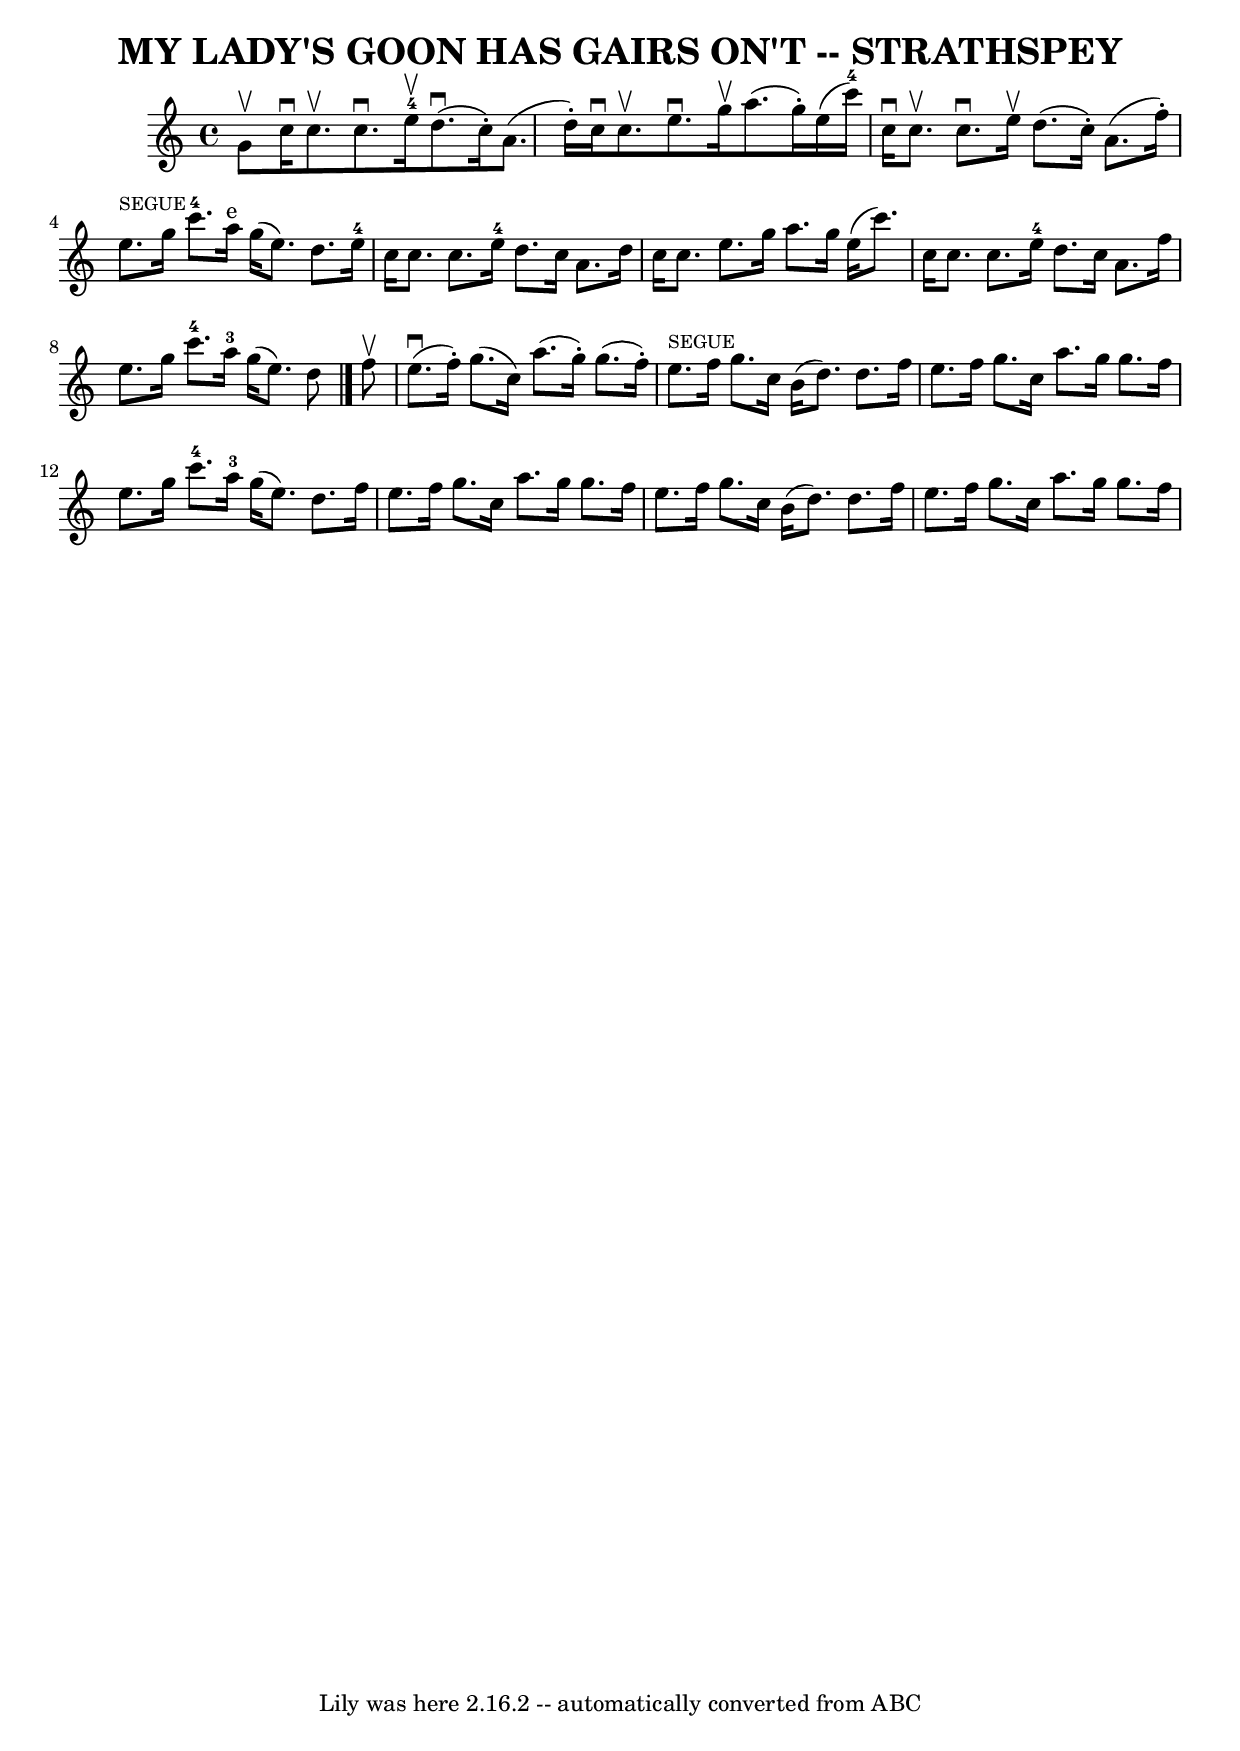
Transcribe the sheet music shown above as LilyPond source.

\version "2.16.2"
\include "Mammoth.ily"
\header {
  %% book = "Ryan's Mammoth Collection of Fiddle Tunes"
  crossRefNumber = "1"
  footnotes = ""
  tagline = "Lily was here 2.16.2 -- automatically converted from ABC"
  title = "MY LADY'S GOON HAS GAIRS ON'T -- STRATHSPEY"

}
voicedefault =  {


  \override Staff.TimeSignature #'style = #'C
  \time 4/4 % %slurgraces 1
  
  \key c \major
 g'8^\upbow   |
  c''16^\downbow c''8.^\upbow   
  c''8.^\downbow e''16-4^\upbow d''8. (^\downbow c''16 -.) a'8. 
  (d''16 -.)   |
  c''16^\downbow c''8.^\upbow e''8.^\downbow  
  g''16^\upbow a''8. (g''16 -.) e''16 (c'''16-4)   |
  
  c''16^\downbow c''8.^\upbow c''8.^\downbow e''16^\upbow d''8. (
  c''16 -.) a'8. (f''16 -.)   |
  e''8.^\segue g''16    
  c'''8.-4 a''16^"e" g''16 (e''8.) d''8. e''16-4   |
  
  c''16 c''8. c''8. e''16-4 d''8. c''16 a'8. d''16    
  |
  c''16 c''8. e''8. g''16 a''8. g''16 e''16 (
  c'''8.)   |
  c''16 c''8. c''8. e''16-4 d''8.    
  c''16 a'8. f''16    |
  e''8. g''16 c'''8.-4 a''16-3 
  g''16 (e''8.) d''8    \bar "|." f''8^\upbow   |
  
  e''8. (^\downbow f''16 -.) g''8. (c''16) a''8. (g''16 -.)   
  g''8. (f''16 -.)   |
  e''8.^\segue f''16 g''8. c''16   
  b'16 (d''8.) d''8. f''16    |
  e''8. f''16 g''8.    
  c''16 a''8. g''16 g''8. f''16    |
  e''8. g''16    
  c'''8.-4 a''16-3 g''16 (e''8.) d''8. f''16    |
  
  e''8. f''16 g''8. c''16 a''8. g''16 g''8. f''16    
  |
  e''8. f''16 g''8. c''16 b'16 (d''8.) d''8.    
  f''16    |
  e''8. f''16 g''8. c''16 a''8. g''16    
  g''8. f''16    

}

\score{
  <<

    \context Staff="default"
    {
      \voicedefault 
      
    }

  >>
  \layout {
    
  }
  \midi {
  }

}
